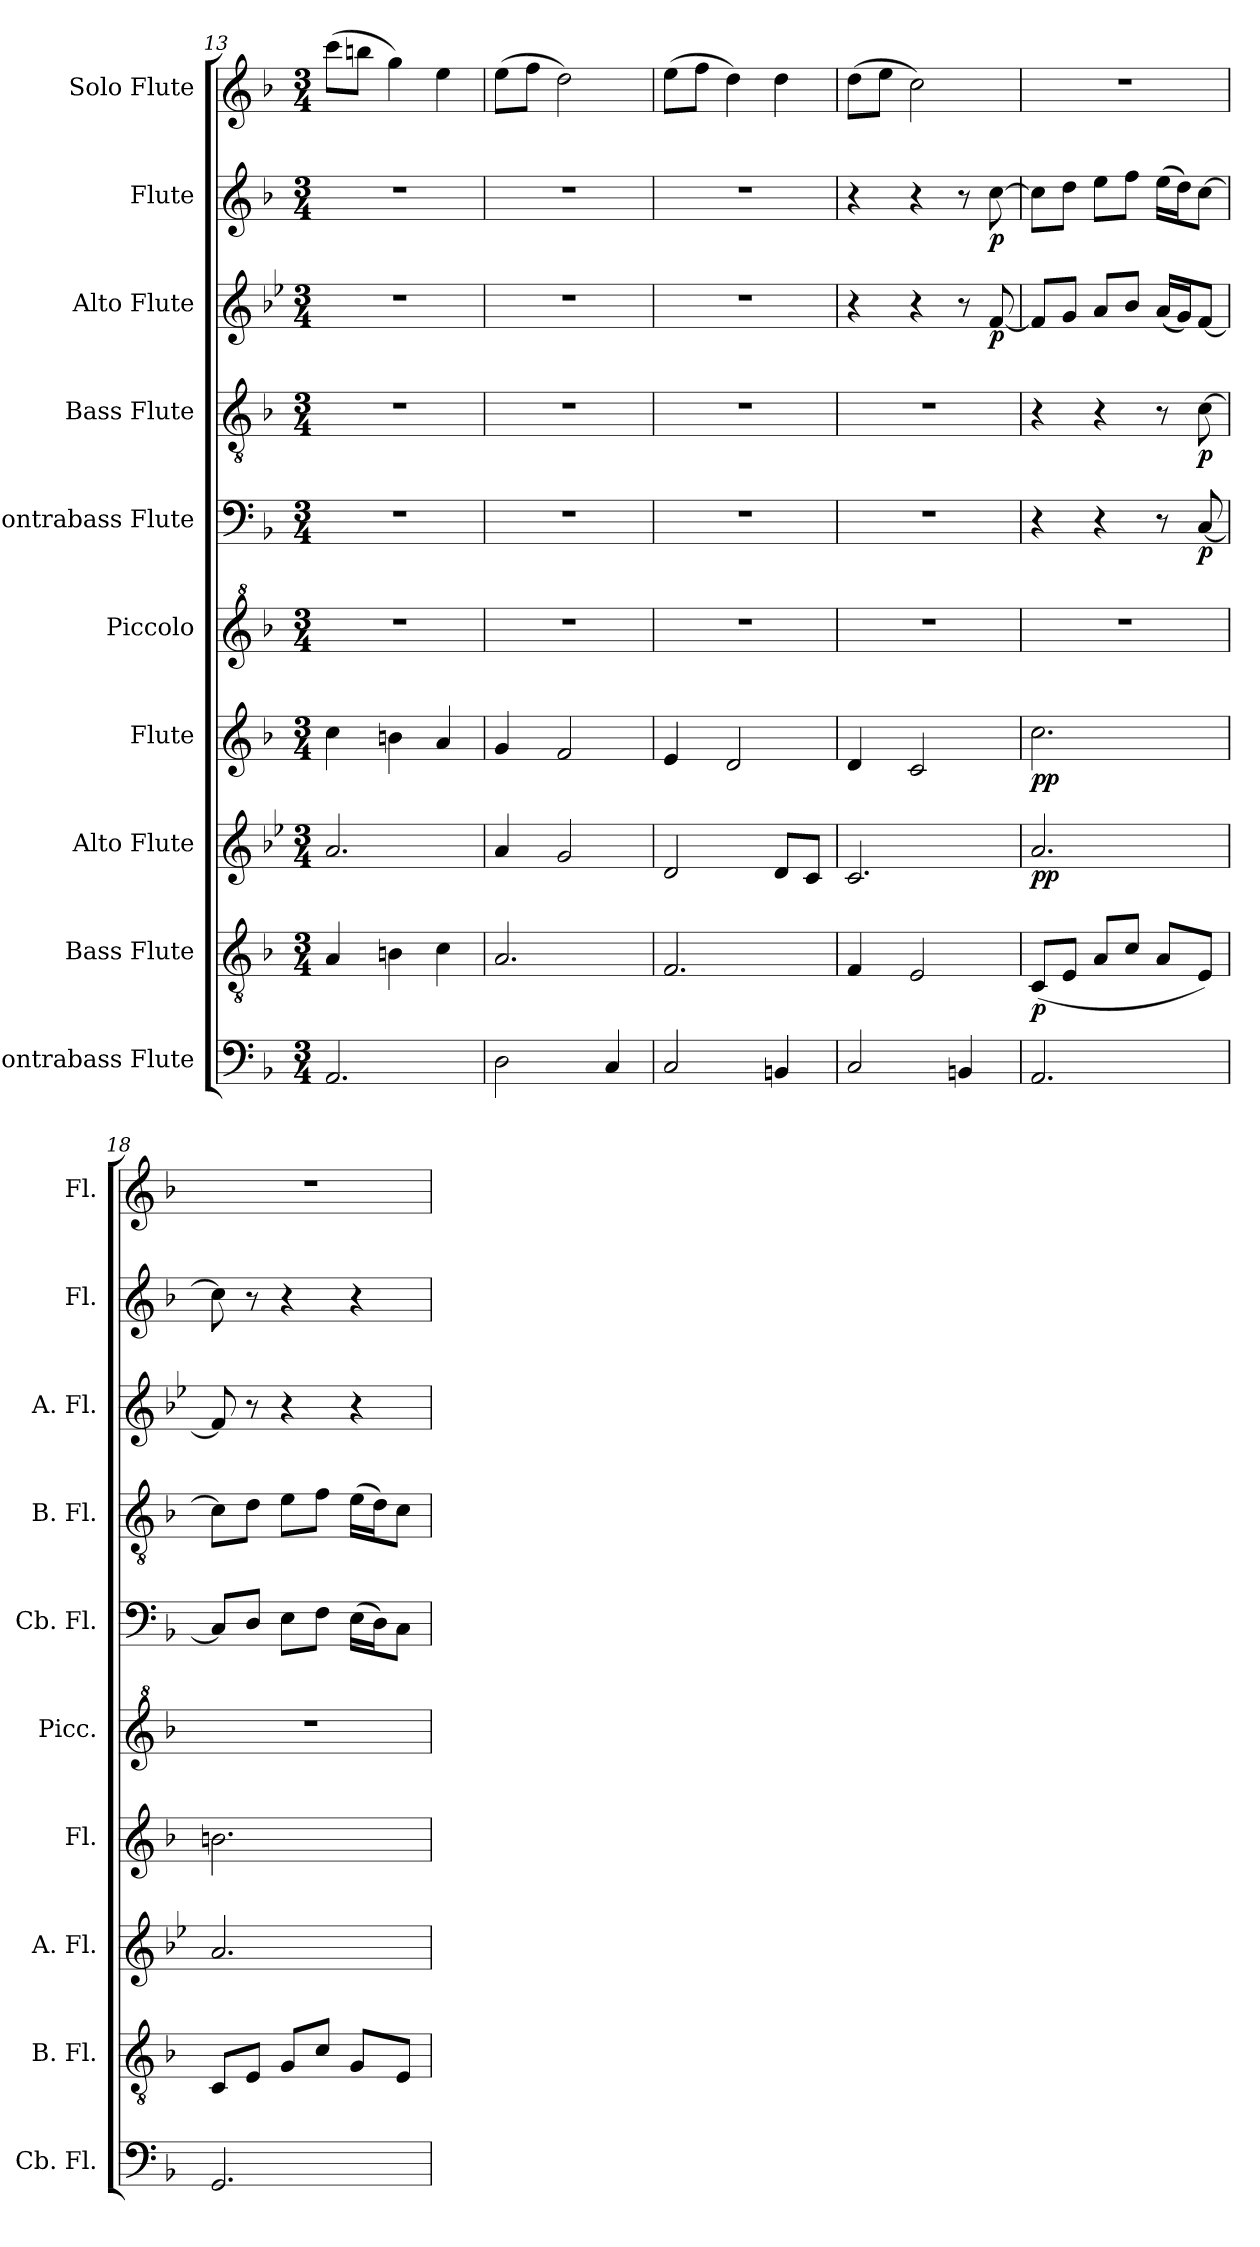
**kern	**kern	**dynam	**kern	**dynam	**kern	**dynam	**kern	**kern	**dynam	**kern	**dynam	**kern	**dynam	**kern	**dynam	**kern
*part10	*part9	*part9	*part8	*part8	*part7	*part7	*part6	*part5	*part5	*part4	*part4	*part3	*part3	*part2	*part2	*part1
*staff10	*staff9	*staff9	*staff8	*staff8	*staff7	*staff7	*staff6	*staff5	*staff5	*staff4	*staff4	*staff3	*staff3	*staff2	*staff2	*staff1
*I"Contrabass Flute	*I"Bass Flute	*	*I"Alto Flute	*	*I"Flute	*	*I"Piccolo	*I"Contrabass Flute	*	*I"Bass Flute	*	*I"Alto Flute	*	*I"Flute	*	*I"Solo Flute
*I'Cb. Fl.	*I'B. Fl.	*	*I'A. Fl.	*	*I'Fl.	*	*I'Picc.	*I'Cb. Fl.	*	*I'B. Fl.	*	*I'A. Fl.	*	*I'Fl.	*	*I'Fl.
*clefF4	*clefGv2	*	*clefG2	*	*clefG2	*	*clefG^2	*clefF4	*	*clefGv2	*	*clefG2	*	*clefG2	*	*clefG2
*	*	*	*ITrd3c5	*	*	*	*ITrd-7c-12	*	*	*	*	*ITrd3c5	*	*	*	*
*k[b-]	*k[b-]	*	*k[b-]	*	*k[b-]	*	*k[b-]	*k[b-]	*	*k[b-]	*	*k[b-]	*	*k[b-]	*	*k[b-]
*F:	*F:	*	*F:	*	*F:	*	*F:	*F:	*	*F:	*	*F:	*	*F:	*	*F:
*M3/4	*M3/4	*	*M3/4	*	*M3/4	*	*M3/4	*M3/4	*	*M3/4	*	*M3/4	*	*M3/4	*	*M3/4
=13	=13	=13	=13	=13	=13	=13	=13	=13	=13	=13	=13	=13	=13	=13	=13	=13
2.AA/	4A/	.	2.e/	.	4cc\	.	2.r	2.r	.	2.r	.	2.r	.	2.r	.	(8ccc\L
.	.	.	.	.	.	.	.	.	.	.	.	.	.	.	.	8bbn\J
.	4Bn\	.	.	.	4bn\	.	.	.	.	.	.	.	.	.	.	4gg\)
.	4c\	.	.	.	4a/	.	.	.	.	.	.	.	.	.	.	4ee\
!!LO:PB:g=z
=14	=14	=14	=14	=14	=14	=14	=14	=14	=14	=14	=14	=14	=14	=14	=14	=14
2D\	2.A/	.	4e/	.	4g/	.	2.r	2.r	.	2.r	.	2.r	.	2.r	.	(8ee\L
.	.	.	.	.	.	.	.	.	.	.	.	.	.	.	.	8ff\J
.	.	.	2d/	.	2f/	.	.	.	.	.	.	.	.	.	.	2dd\)
4C/	.	.	.	.	.	.	.	.	.	.	.	.	.	.	.	.
=15	=15	=15	=15	=15	=15	=15	=15	=15	=15	=15	=15	=15	=15	=15	=15	=15
2C/	2.F/	.	2A/	.	4e/	.	2.r	2.r	.	2.r	.	2.r	.	2.r	.	(8ee\L
.	.	.	.	.	.	.	.	.	.	.	.	.	.	.	.	8ff\J
.	.	.	.	.	2d/	.	.	.	.	.	.	.	.	.	.	4dd\)
4BBn/	.	.	8A/L	.	.	.	.	.	.	.	.	.	.	.	.	4dd\
.	.	.	8G/J	.	.	.	.	.	.	.	.	.	.	.	.	.
=16	=16	=16	=16	=16	=16	=16	=16	=16	=16	=16	=16	=16	=16	=16	=16	=16
2C/	4F/	.	2.G/	.	4d/	.	2.r	2.r	.	2.r	.	4r	.	4r	.	(8dd\L
.	.	.	.	.	.	.	.	.	.	.	.	.	.	.	.	8ee\J
.	2E/	.	.	.	2c/	.	.	.	.	.	.	4r	.	4r	.	2cc\)
4BBn/	.	.	.	.	.	.	.	.	.	.	.	8r	.	8r	.	.
!	!	!	!	!	!	!	!	!	!	!	!	!	!LO:DY:b	!	!LO:DY:b	!
.	.	.	.	.	.	.	.	.	.	.	.	[8c/	p	[8cc\	p	.
=17	=17	=17	=17	=17	=17	=17	=17	=17	=17	=17	=17	=17	=17	=17	=17	=17
!	!	!LO:DY:b	!	!LO:DY:b	!	!LO:DY:b	!	!	!	!	!	!	!	!	!	!
2.AA/	(8C/L	p	2.e/	pp	2.cc\	pp	2.r	4r	.	4r	.	8c/L]	.	8cc\L]	.	2.r
.	8E/J	.	.	.	.	.	.	.	.	.	.	8d/J	.	8dd\J	.	.
.	8A/L	.	.	.	.	.	.	4r	.	4r	.	8e/L	.	8ee\L	.	.
.	8c/J	.	.	.	.	.	.	.	.	.	.	8f/J	.	8ff\J	.	.
.	8A/L	.	.	.	.	.	.	8r	.	8r	.	(16e/LL	.	(16ee\LL	.	.
.	.	.	.	.	.	.	.	.	.	.	.	16d/J)	.	16dd\J)	.	.
!	!	!	!	!	!	!	!	!	!LO:DY:b	!	!LO:DY:b	!	!	!	!	!
.	8E/J)	.	.	.	.	.	.	[8C/	p	[8c\	p	[8c/J	.	[8cc\J	.	.
=18	=18	=18	=18	=18	=18	=18	=18	=18	=18	=18	=18	=18	=18	=18	=18	=18
2.GG/	8C/L	.	2.e/	.	2.bn\	.	2.r	8C/L]	.	8c\L]	.	8c/]	.	8cc\]	.	2.r
.	8E/J	.	.	.	.	.	.	8D/J	.	8d\J	.	8r	.	8r	.	.
.	8G/L	.	.	.	.	.	.	8E\L	.	8e\L	.	4r	.	4r	.	.
.	8c/J	.	.	.	.	.	.	8F\J	.	8f\J	.	.	.	.	.	.
.	8G/L	.	.	.	.	.	.	(16E\LL	.	(16e\LL	.	4r	.	4r	.	.
.	.	.	.	.	.	.	.	16D\J)	.	16d\J)	.	.	.	.	.	.
.	8E/J	.	.	.	.	.	.	8C\J	.	8c\J	.	.	.	.	.	.
=	=	=	=	=	=	=	=	=	=	=	=	=	=	=	=	=
*-	*-	*-	*-	*-	*-	*-	*-	*-	*-	*-	*-	*-	*-	*-	*-	*-
